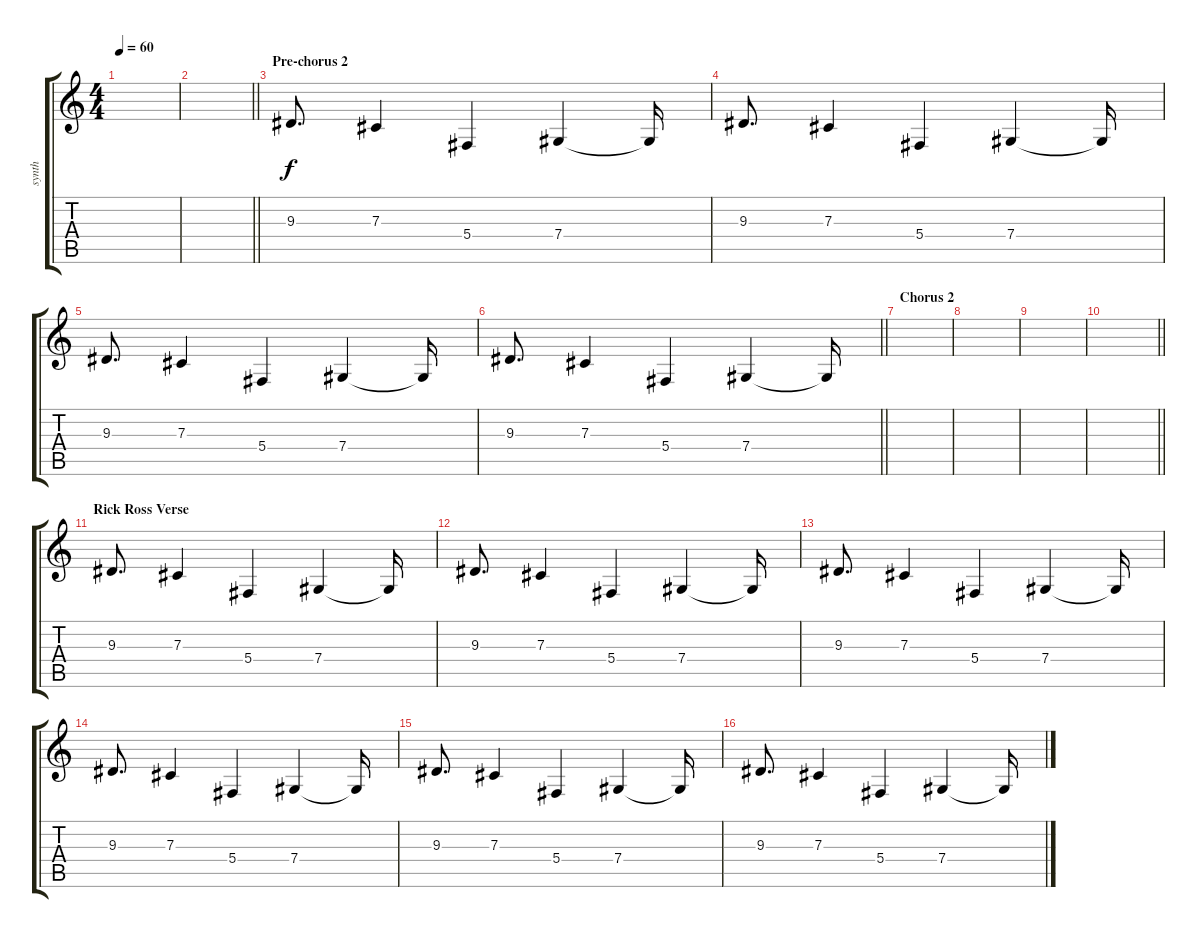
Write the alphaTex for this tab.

\track ("synth" "synth") {instrument lead1square}
\staff {score tabs}
\tuning (Eb4 Bb3 Gb3 Db3 Ab2 Eb2) {hide}
\ts (4 4)
\tempo 60
\clef g2
\ks c
|
\barLineRight lightlight
|
\section ("" "Pre-chorus 2")
9.3.8{d} 7.3.4 5.4.4 7.4.4 7.4{t}.16 |
9.3.8{d} 7.3.4 5.4.4 7.4.4 7.4{t}.16 |
9.3.8{d} 7.3.4 5.4.4 7.4.4 7.4{t}.16 |
\barLineRight lightlight
9.3.8{d} 7.3.4 5.4.4 7.4.4 7.4{t}.16 |
\section ("" "Chorus 2")
|
|
|
\barLineRight lightlight
|
\section ("" "Rick Ross Verse")
9.3.8{d} 7.3.4 5.4.4 7.4.4 7.4{t}.16 |
9.3.8{d} 7.3.4 5.4.4 7.4.4 7.4{t}.16 |
9.3.8{d} 7.3.4 5.4.4 7.4.4 7.4{t}.16 |
9.3.8{d} 7.3.4 5.4.4 7.4.4 7.4{t}.16 |
9.3.8{d} 7.3.4 5.4.4 7.4.4 7.4{t}.16 |
9.3.8{d} 7.3.4 5.4.4 7.4.4 7.4{t}.16
